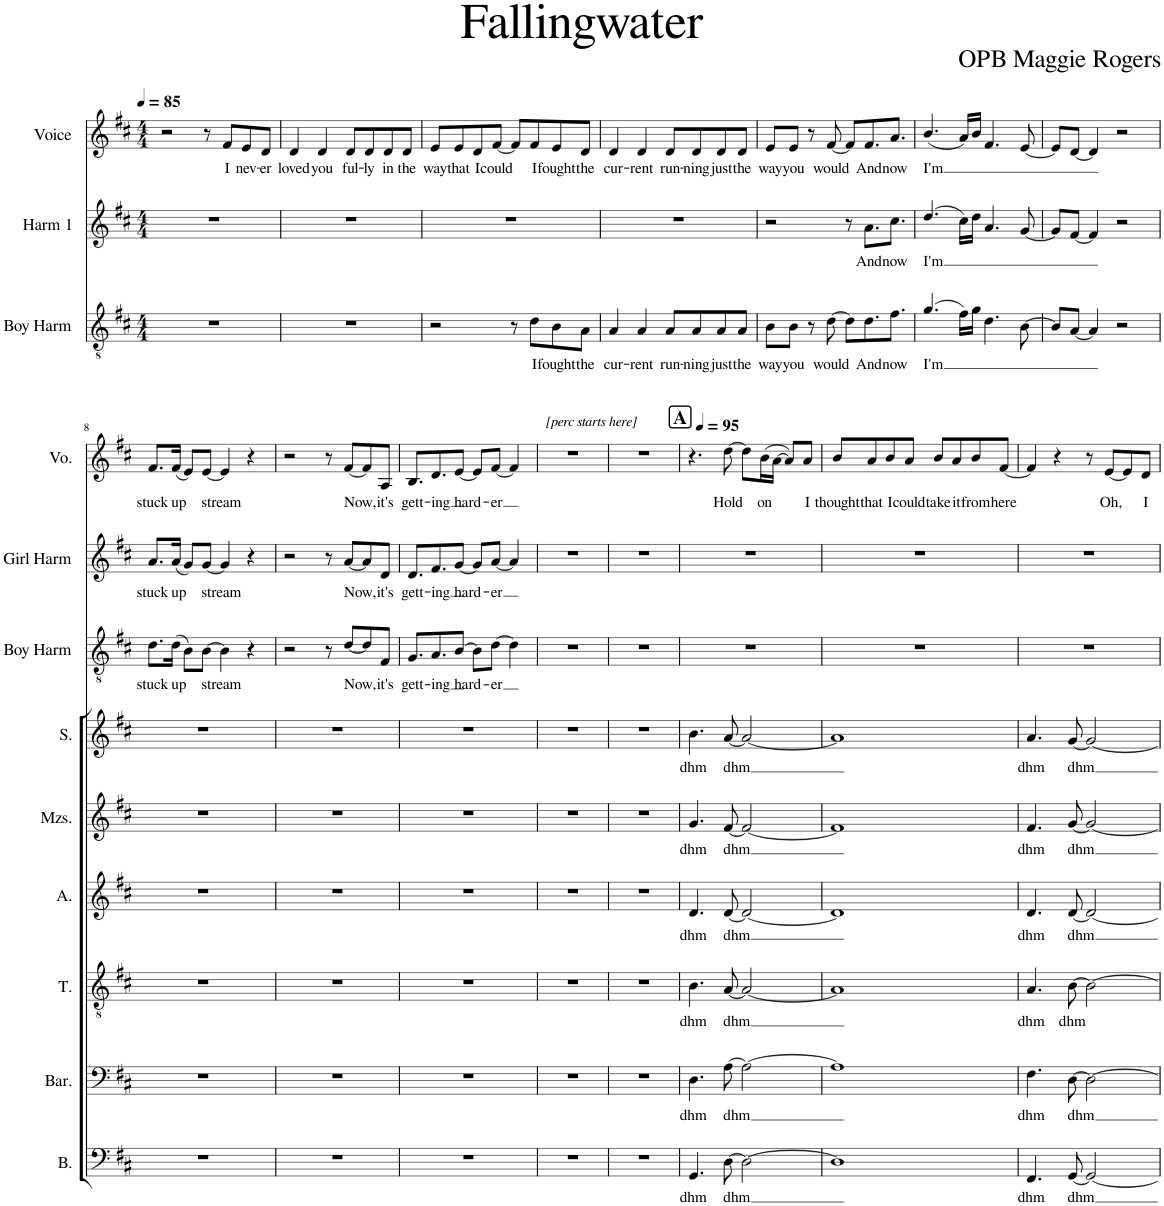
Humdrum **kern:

**kern	**text	**kern	**text	**kern	**text	**kern	**text	**kern	**text	**kern	**text	**kern	**text	**kern	**text	**kern	**text
*part9	*part9	*part8	*part8	*part7	*part7	*part6	*part6	*part5	*part5	*part4	*part4	*part3	*part3	*part2	*part2	*part1	*part1
*staff9	*staff9	*staff8	*staff8	*staff7	*staff7	*staff6	*staff6	*staff5	*staff5	*staff4	*staff4	*staff3	*staff3	*staff2	*staff2	*staff1	*staff1
*I"Bass	*	*I"Baritone	*	*I"Tenor	*	*I"Alto	*	*I"Mezzo-soprano	*	*I"Soprano	*	*I"Boy Harm	*	*I"Harm 1	*	*I"Voice	*
*I'B.	*	*I'Bar.	*	*I'T.	*	*I'A.	*	*I'Mzs.	*	*I'S.	*	*I'Boy Harm	*	*	*	*I'Vo.	*
*stria5	*	*stria5	*	*stria5	*	*stria5	*	*stria5	*	*stria5	*	*	*	*	*	*	*
*clefF4	*	*clefF4	*	*clefGv2	*	*clefG2	*	*clefG2	*	*clefG2	*	*clefGv2	*	*clefG2	*	*clefG2	*
*k[f#c#]	*	*k[f#c#]	*	*k[f#c#]	*	*k[f#c#]	*	*k[f#c#]	*	*k[f#c#]	*	*k[f#c#]	*	*k[f#c#]	*	*k[f#c#]	*
*M4/4	*	*M4/4	*	*M4/4	*	*M4/4	*	*M4/4	*	*M4/4	*	*M4/4	*	*M4/4	*	*M4/4	*
*MM85	*	*MM85	*	*MM85	*	*MM85	*	*MM85	*	*MM85	*	*MM85	*	*MM85	*	*MM85	*
=1	=1	=1	=1	=1	=1	=1	=1	=1	=1	=1	=1	=1	=1	=1	=1	=1	=1
1r	.	1r	.	1r	.	1r	.	1r	.	1r	.	1r	.	1r	.	2r	.
.	.	.	.	.	.	.	.	.	.	.	.	.	.	.	.	8r	.
!	!	!	!	!	!	!	!	!	!	!	!	!	!	!	!	!	!LO:LY:b
.	.	.	.	.	.	.	.	.	.	.	.	.	.	.	.	8f#/L	I
!	!	!	!	!	!	!	!	!	!	!	!	!	!	!	!	!	!LO:LY:b
.	.	.	.	.	.	.	.	.	.	.	.	.	.	.	.	8e/	nev-
!	!	!	!	!	!	!	!	!	!	!	!	!	!	!	!	!	!LO:LY:b
.	.	.	.	.	.	.	.	.	.	.	.	.	.	.	.	8d/J	-er
=2	=2	=2	=2	=2	=2	=2	=2	=2	=2	=2	=2	=2	=2	=2	=2	=2	=2
!	!	!	!	!	!	!	!	!	!	!	!	!	!	!	!	!	!LO:LY:b
1r	.	1r	.	1r	.	1r	.	1r	.	1r	.	1r	.	1r	.	4d/	loved
!	!	!	!	!	!	!	!	!	!	!	!	!	!	!	!	!	!LO:LY:b
.	.	.	.	.	.	.	.	.	.	.	.	.	.	.	.	4d/	you
!	!	!	!	!	!	!	!	!	!	!	!	!	!	!	!	!	!LO:LY:b
.	.	.	.	.	.	.	.	.	.	.	.	.	.	.	.	8d/L	ful-
!	!	!	!	!	!	!	!	!	!	!	!	!	!	!	!	!	!LO:LY:b
.	.	.	.	.	.	.	.	.	.	.	.	.	.	.	.	8d/	-ly
!	!	!	!	!	!	!	!	!	!	!	!	!	!	!	!	!	!LO:LY:b
.	.	.	.	.	.	.	.	.	.	.	.	.	.	.	.	8d/	in
!	!	!	!	!	!	!	!	!	!	!	!	!	!	!	!	!	!LO:LY:b
.	.	.	.	.	.	.	.	.	.	.	.	.	.	.	.	8d/J	the
=3	=3	=3	=3	=3	=3	=3	=3	=3	=3	=3	=3	=3	=3	=3	=3	=3	=3
!	!	!	!	!	!	!	!	!	!	!	!	!	!	!	!	!	!LO:LY:b
1r	.	1r	.	1r	.	1r	.	1r	.	1r	.	2r	.	1r	.	8e/L	way
!	!	!	!	!	!	!	!	!	!	!	!	!	!	!	!	!	!LO:LY:b
.	.	.	.	.	.	.	.	.	.	.	.	.	.	.	.	8e/	that
!	!	!	!	!	!	!	!	!	!	!	!	!	!	!	!	!	!LO:LY:b
.	.	.	.	.	.	.	.	.	.	.	.	.	.	.	.	8d/	I
!	!	!	!	!	!	!	!	!	!	!	!	!	!	!	!	!	!LO:LY:b
.	.	.	.	.	.	.	.	.	.	.	.	.	.	.	.	[8f#/J	could
.	.	.	.	.	.	.	.	.	.	.	.	8r	.	.	.	8f#/L]	.
!	!	!	!	!	!	!	!	!	!	!	!	!	!LO:LY:b	!	!	!	!LO:LY:b
.	.	.	.	.	.	.	.	.	.	.	.	8d\L	I	.	.	8f#/	I
!	!	!	!	!	!	!	!	!	!	!	!	!	!LO:LY:b	!	!	!	!LO:LY:b
.	.	.	.	.	.	.	.	.	.	.	.	8B\	fought	.	.	8e/	fought
!	!	!	!	!	!	!	!	!	!	!	!	!	!LO:LY:b	!	!	!	!LO:LY:b
.	.	.	.	.	.	.	.	.	.	.	.	8A\J	the	.	.	8d/J	the
=4	=4	=4	=4	=4	=4	=4	=4	=4	=4	=4	=4	=4	=4	=4	=4	=4	=4
!	!	!	!	!	!	!	!	!	!	!	!	!	!LO:LY:b	!	!	!	!LO:LY:b
1r	.	1r	.	1r	.	1r	.	1r	.	1r	.	4A/	cur-	1r	.	4d/	cur-
!	!	!	!	!	!	!	!	!	!	!	!	!	!LO:LY:b	!	!	!	!LO:LY:b
.	.	.	.	.	.	.	.	.	.	.	.	4A/	-rent	.	.	4d/	-rent
!	!	!	!	!	!	!	!	!	!	!	!	!	!LO:LY:b	!	!	!	!LO:LY:b
.	.	.	.	.	.	.	.	.	.	.	.	8A/L	run-	.	.	8d/L	run-
!	!	!	!	!	!	!	!	!	!	!	!	!	!LO:LY:b	!	!	!	!LO:LY:b
.	.	.	.	.	.	.	.	.	.	.	.	8A/	-ning	.	.	8d/	-ning
!	!	!	!	!	!	!	!	!	!	!	!	!	!LO:LY:b	!	!	!	!LO:LY:b
.	.	.	.	.	.	.	.	.	.	.	.	8A/	just	.	.	8d/	just
!	!	!	!	!	!	!	!	!	!	!	!	!	!LO:LY:b	!	!	!	!LO:LY:b
.	.	.	.	.	.	.	.	.	.	.	.	8A/J	the	.	.	8d/J	the
=5	=5	=5	=5	=5	=5	=5	=5	=5	=5	=5	=5	=5	=5	=5	=5	=5	=5
!	!	!	!	!	!	!	!	!	!	!	!	!	!LO:LY:b	!	!	!	!LO:LY:b
1r	.	1r	.	1r	.	1r	.	1r	.	1r	.	8B\L	way	2r	.	8e/L	way
!	!	!	!	!	!	!	!	!	!	!	!	!	!LO:LY:b	!	!	!	!LO:LY:b
.	.	.	.	.	.	.	.	.	.	.	.	8B\J	you	.	.	8e/J	you
.	.	.	.	.	.	.	.	.	.	.	.	8r	.	.	.	8r	.
!	!	!	!	!	!	!	!	!	!	!	!	!	!LO:LY:b	!	!	!	!LO:LY:b
.	.	.	.	.	.	.	.	.	.	.	.	[8d\	would	.	.	[8f#/	would
.	.	.	.	.	.	.	.	.	.	.	.	8d\L]	.	8r	.	8f#/L]	.
!	!	!	!	!	!	!	!	!	!	!	!	!	!LO:LY:b	!	!LO:LY:b	!	!LO:LY:b
.	.	.	.	.	.	.	.	.	.	.	.	8.d\	And	8.a\L	And	8.f#/	And
!	!	!	!	!	!	!	!	!	!	!	!	!	!LO:LY:b	!	!LO:LY:b	!	!LO:LY:b
.	.	.	.	.	.	.	.	.	.	.	.	8.f#\J	now	8.cc#\J	now	8.a/J	now
=6	=6	=6	=6	=6	=6	=6	=6	=6	=6	=6	=6	=6	=6	=6	=6	=6	=6
!	!	!	!	!	!	!	!	!	!	!	!	!	!LO:LY:b	!	!LO:LY:b	!	!LO:LY:b
1r	.	1r	.	1r	.	1r	.	1r	.	1r	.	(4.g/	I'm	(4.dd/	I'm	(4.b/	I'm
.	.	.	.	.	.	.	.	.	.	.	.	16f#\LL)	.	16cc#\LL)	.	16a/LL)	.
.	.	.	.	.	.	.	.	.	.	.	.	16g\JJ	.	16dd\JJ	.	16b/JJ	.
.	.	.	.	.	.	.	.	.	.	.	.	4.d\	.	4.a/	.	4.f#/	.
.	.	.	.	.	.	.	.	.	.	.	.	[8B\	.	[8g/	.	[8e/	.
=7	=7	=7	=7	=7	=7	=7	=7	=7	=7	=7	=7	=7	=7	=7	=7	=7	=7
1r	.	1r	.	1r	.	1r	.	1r	.	1r	.	8B/L]	.	8g/L]	.	8e/L]	.
.	.	.	.	.	.	.	.	.	.	.	.	[8A/J	.	[8f#/J	.	[8d/J	.
.	.	.	.	.	.	.	.	.	.	.	.	4A/]	.	4f#/]	.	4d/]	.
.	.	.	.	.	.	.	.	.	.	.	.	2r	.	2r	.	2r	.
!!LO:LB:g=z
=8	=8	=8	=8	=8	=8	=8	=8	=8	=8	=8	=8	=8	=8	=8	=8	=8	=8
!	!	!	!	!	!	!	!	!	!	!	!	!	!LO:LY:b	!	!LO:LY:b	!	!LO:LY:b
1r	.	1r	.	1r	.	1r	.	1r	.	1r	.	8.d\L	stuck	8.a/L	stuck	8.f#/L	stuck
!	!	!	!	!	!	!	!	!	!	!	!	!	!LO:LY:b	!	!LO:LY:b	!	!LO:LY:b
.	.	.	.	.	.	.	.	.	.	.	.	(16d\Jk	up	(16a/Jk	up	(16f#/Jk	up
.	.	.	.	.	.	.	.	.	.	.	.	8B\L)	.	8g/L)	.	8e/L)	.
!	!	!	!	!	!	!	!	!	!	!	!	!	!LO:LY:b	!	!LO:LY:b	!	!LO:LY:b
.	.	.	.	.	.	.	.	.	.	.	.	[8B\J	stream	[8g/J	stream	[8e/J	stream
.	.	.	.	.	.	.	.	.	.	.	.	4B\]	.	4g/]	.	4e/]	.
.	.	.	.	.	.	.	.	.	.	.	.	4r	.	4r	.	4r	.
=9	=9	=9	=9	=9	=9	=9	=9	=9	=9	=9	=9	=9	=9	=9	=9	=9	=9
1r	.	1r	.	1r	.	1r	.	1r	.	1r	.	2r	.	2r	.	2r	.
.	.	.	.	.	.	.	.	.	.	.	.	8r	.	8r	.	8r	.
!	!	!	!	!	!	!	!	!	!	!	!	!	!LO:LY:b	!	!LO:LY:b	!	!LO:LY:b
.	.	.	.	.	.	.	.	.	.	.	.	[8d/L	Now,	[8a/L	Now,	[8f#/L	Now,
.	.	.	.	.	.	.	.	.	.	.	.	8d/]	.	8a/]	.	8f#/]	.
!	!	!	!	!	!	!	!	!	!	!	!	!	!LO:LY:b	!	!LO:LY:b	!	!LO:LY:b
.	.	.	.	.	.	.	.	.	.	.	.	8F#/J	it's	8d/J	it's	8A/J	it's
=10	=10	=10	=10	=10	=10	=10	=10	=10	=10	=10	=10	=10	=10	=10	=10	=10	=10
!	!	!	!	!	!	!	!	!	!	!	!	!	!LO:LY:b	!	!LO:LY:b	!	!LO:LY:b
1r	.	1r	.	1r	.	1r	.	1r	.	1r	.	8.G/L	gett-	8.d/L	gett-	8.B/L	gett-
!	!	!	!	!	!	!	!	!	!	!	!	!	!LO:LY:b	!	!LO:LY:b	!	!LO:LY:b
.	.	.	.	.	.	.	.	.	.	.	.	8.A/	-ing	8.f#/	-ing	8.d/	-ing
!	!	!	!	!	!	!	!	!	!	!	!	!	!LO:LY:b	!	!LO:LY:b	!	!LO:LY:b
.	.	.	.	.	.	.	.	.	.	.	.	[8B/J	hard-	[8g/J	hard-	[8e/J	hard-
.	.	.	.	.	.	.	.	.	.	.	.	8B\L]	.	8g/L]	.	8e/L]	.
!	!	!	!	!	!	!	!	!	!	!	!	!	!LO:LY:b	!	!LO:LY:b	!	!LO:LY:b
.	.	.	.	.	.	.	.	.	.	.	.	[8d\J	-er	[8a/J	-er	[8f#/J	-er
.	.	.	.	.	.	.	.	.	.	.	.	4d\]	.	4a/]	.	4f#/]	.
=11	=11	=11	=11	=11	=11	=11	=11	=11	=11	=11	=11	=11	=11	=11	=11	=11	=11
!	!	!	!	!	!	!	!	!	!	!	!	!	!	!	!	!LO:TX:a:i:t=[perc starts here]	!
1r	.	1r	.	1r	.	1r	.	1r	.	1r	.	1r	.	1r	.	1r	.
=12	=12	=12	=12	=12	=12	=12	=12	=12	=12	=12	=12	=12	=12	=12	=12	=12	=12
1r	.	1r	.	1r	.	1r	.	1r	.	1r	.	1r	.	1r	.	1r	.
=13	=13	=13	=13	=13	=13	=13	=13	=13	=13	=13	=13	=13	=13	=13	=13	=13	=13
!!LO:REH:place=s1:a:B:cj:fs=14:t=A
*	*	*	*	*	*	*	*	*	*	*	*	*	*	*	*	*MM95	*
!	!LO:LY:b	!	!LO:LY:b	!	!LO:LY:b	!	!LO:LY:b	!	!LO:LY:b	!	!LO:LY:b	!	!	!	!	!	!
4.GG/	dhm	4.D\	dhm	4.B\	dhm	4.d/	dhm	4.g/	dhm	4.b\	dhm	1r	.	1r	.	4.r	.
!	!LO:LY:b	!	!LO:LY:b	!	!LO:LY:b	!	!LO:LY:b	!	!LO:LY:b	!	!LO:LY:b	!	!	!	!	!	!LO:LY:b
[8D\	dhm	[8A\	dhm	[8A/	dhm	[8d/	dhm	[8f#/	dhm	[8a/	dhm	.	.	.	.	[8dd\	Hold
2D\_	.	2A\_	.	2A/_	.	2d/_	.	2f#/_	.	2a/_	.	.	.	.	.	8dd\L]	.
!	!	!	!	!	!	!	!	!	!	!	!	!	!	!	!	!	!LO:LY:b
.	.	.	.	.	.	.	.	.	.	.	.	.	.	.	.	(16b\L	on
.	.	.	.	.	.	.	.	.	.	.	.	.	.	.	.	[16a\JJ	.
.	.	.	.	.	.	.	.	.	.	.	.	.	.	.	.	8a/L])	.
!	!	!	!	!	!	!	!	!	!	!	!	!	!	!	!	!	!LO:LY:b
.	.	.	.	.	.	.	.	.	.	.	.	.	.	.	.	8a/J	I
=14	=14	=14	=14	=14	=14	=14	=14	=14	=14	=14	=14	=14	=14	=14	=14	=14	=14
!	!	!	!	!	!	!	!	!	!	!	!	!	!	!	!	!	!LO:LY:b
1D]	.	1A]	.	1A]	.	1d]	.	1f#]	.	1a]	.	1r	.	1r	.	8b/L	thought
!	!	!	!	!	!	!	!	!	!	!	!	!	!	!	!	!	!LO:LY:b
.	.	.	.	.	.	.	.	.	.	.	.	.	.	.	.	8a/	that
!	!	!	!	!	!	!	!	!	!	!	!	!	!	!	!	!	!LO:LY:b
.	.	.	.	.	.	.	.	.	.	.	.	.	.	.	.	8b/	I
!	!	!	!	!	!	!	!	!	!	!	!	!	!	!	!	!	!LO:LY:b
.	.	.	.	.	.	.	.	.	.	.	.	.	.	.	.	8a/J	could
!	!	!	!	!	!	!	!	!	!	!	!	!	!	!	!	!	!LO:LY:b
.	.	.	.	.	.	.	.	.	.	.	.	.	.	.	.	8b/L	take
!	!	!	!	!	!	!	!	!	!	!	!	!	!	!	!	!	!LO:LY:b
.	.	.	.	.	.	.	.	.	.	.	.	.	.	.	.	8a/	it
!	!	!	!	!	!	!	!	!	!	!	!	!	!	!	!	!	!LO:LY:b
.	.	.	.	.	.	.	.	.	.	.	.	.	.	.	.	8b/	from
!	!	!	!	!	!	!	!	!	!	!	!	!	!	!	!	!	!LO:LY:b
.	.	.	.	.	.	.	.	.	.	.	.	.	.	.	.	[8f#/J	here
=15	=15	=15	=15	=15	=15	=15	=15	=15	=15	=15	=15	=15	=15	=15	=15	=15	=15
!	!LO:LY:b	!	!LO:LY:b	!	!LO:LY:b	!	!LO:LY:b	!	!LO:LY:b	!	!LO:LY:b	!	!	!	!	!	!
4.FF#/	dhm	4.F#\	dhm	4.A/	dhm	4.d/	dhm	4.f#/	dhm	4.a/	dhm	1r	.	1r	.	4f#/]	.
.	.	.	.	.	.	.	.	.	.	.	.	.	.	.	.	4r	.
!	!LO:LY:b	!	!LO:LY:b	!	!LO:LY:b	!	!LO:LY:b	!	!LO:LY:b	!	!LO:LY:b	!	!	!	!	!	!
[8GG/	dhm	[8D\	dhm	[8B\	dhm	[8d/	dhm	[8g/	dhm	[8g/	dhm	.	.	.	.	.	.
2GG/_	.	2D\_	.	2B\_	.	2d/_	.	2g/_	.	2g/_	.	.	.	.	.	8r	.
!	!	!	!	!	!	!	!	!	!	!	!	!	!	!	!	!	!LO:LY:b
.	.	.	.	.	.	.	.	.	.	.	.	.	.	.	.	[8e/L	Oh,
.	.	.	.	.	.	.	.	.	.	.	.	.	.	.	.	8e/]	.
!	!	!	!	!	!	!	!	!	!	!	!	!	!	!	!	!	!LO:LY:b
.	.	.	.	.	.	.	.	.	.	.	.	.	.	.	.	8d/J	I
=	=	=	=	=	=	=	=	=	=	=	=	=	=	=	=	=	=
*-	*-	*-	*-	*-	*-	*-	*-	*-	*-	*-	*-	*-	*-	*-	*-	*-	*-
